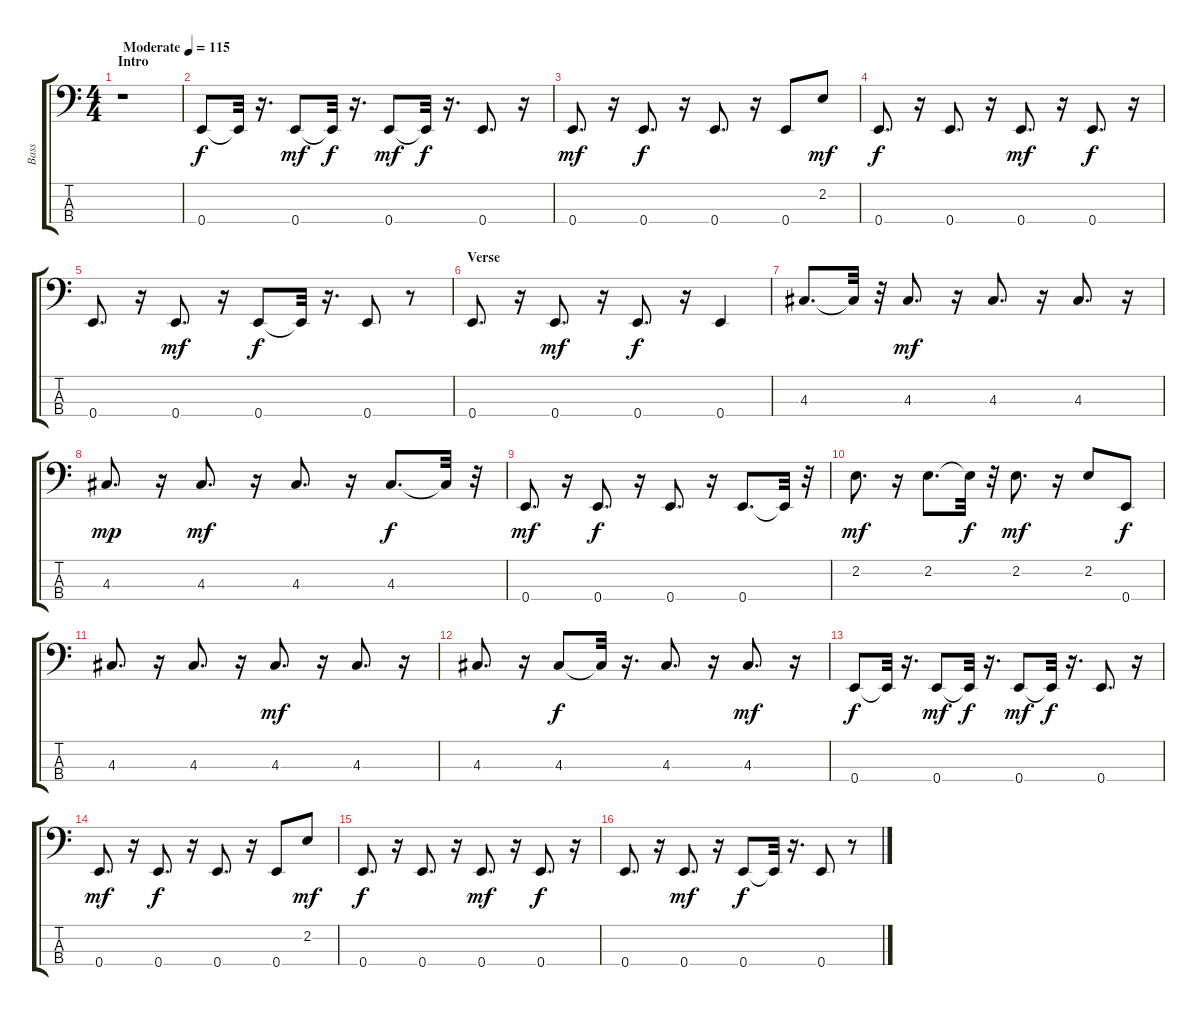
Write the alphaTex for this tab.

\track ("Bass" "Bass") {instrument electricbassfinger}
\staff {score tabs}
\tuning (G2 D2 A1 E1) {hide}
\ts (4 4)
\section ("" "Intro")
\tempo (115 "Moderate")
\clef f4
\ks c
r.1{dy f instrument electricbassfinger} |
0.4.8 0.4{t}.32 r.16{d} 0.4.8{dy mf} 0.4{t}.32{dy f} r.16{d} 0.4.8{dy mf} 0.4{t}.32{dy f} r.16{d} 0.4.8{d} r.16 |
0.4.8{d dy mf} r.16 0.4.8{d dy f} r.16 0.4.8{d} r.16 0.4.8 2.2.8{dy mf} |
0.4.8{d dy f} r.16 0.4.8{d} r.16 0.4.8{d dy mf} r.16 0.4.8{d dy f} r.16 |
0.4.8{d} r.16 0.4.8{d dy mf} r.16 0.4.8{dy f} 0.4{t}.32 r.16{d} 0.4.8 r.8 |
\section ("" "Verse")
0.4.8{d} r.16 0.4.8{d dy mf} r.16 0.4.8{d dy f} r.16 0.4.4 |
4.3.8{d} 4.3{t}.32 r.32 4.3.8{d dy mf} r.16 4.3.8{d} r.16 4.3.8{d} r.16 |
4.3.8{d dy mp} r.16 4.3.8{d dy mf} r.16 4.3.8{d} r.16 4.3.8{d dy f} 4.3{t}.32 r.32 |
0.4.8{d dy mf} r.16 0.4.8{d dy f} r.16 0.4.8{d} r.16 0.4.8{d} 0.4{t}.32 r.32 |
2.2.8{d dy mf} r.16 2.2.8{d} 2.2{t}.32{dy f} r.32 2.2.8{d dy mf} r.16 2.2.8 0.4.8{dy f} |
4.3.8{d} r.16 4.3.8{d} r.16 4.3.8{d dy mf} r.16 4.3.8{d} r.16 |
4.3.8{d} r.16 4.3.8{dy f} 4.3{t}.32 r.16{d} 4.3.8{d} r.16 4.3.8{d dy mf} r.16 |
0.4.8{dy f} 0.4{t}.32 r.16{d} 0.4.8{dy mf} 0.4{t}.32{dy f} r.16{d} 0.4.8{dy mf} 0.4{t}.32{dy f} r.16{d} 0.4.8{d} r.16 |
0.4.8{d dy mf} r.16 0.4.8{d dy f} r.16 0.4.8{d} r.16 0.4.8 2.2.8{dy mf} |
0.4.8{d dy f} r.16 0.4.8{d} r.16 0.4.8{d dy mf} r.16 0.4.8{d dy f} r.16 |
0.4.8{d} r.16 0.4.8{d dy mf} r.16 0.4.8{dy f} 0.4{t}.32 r.16{d} 0.4.8 r.8
